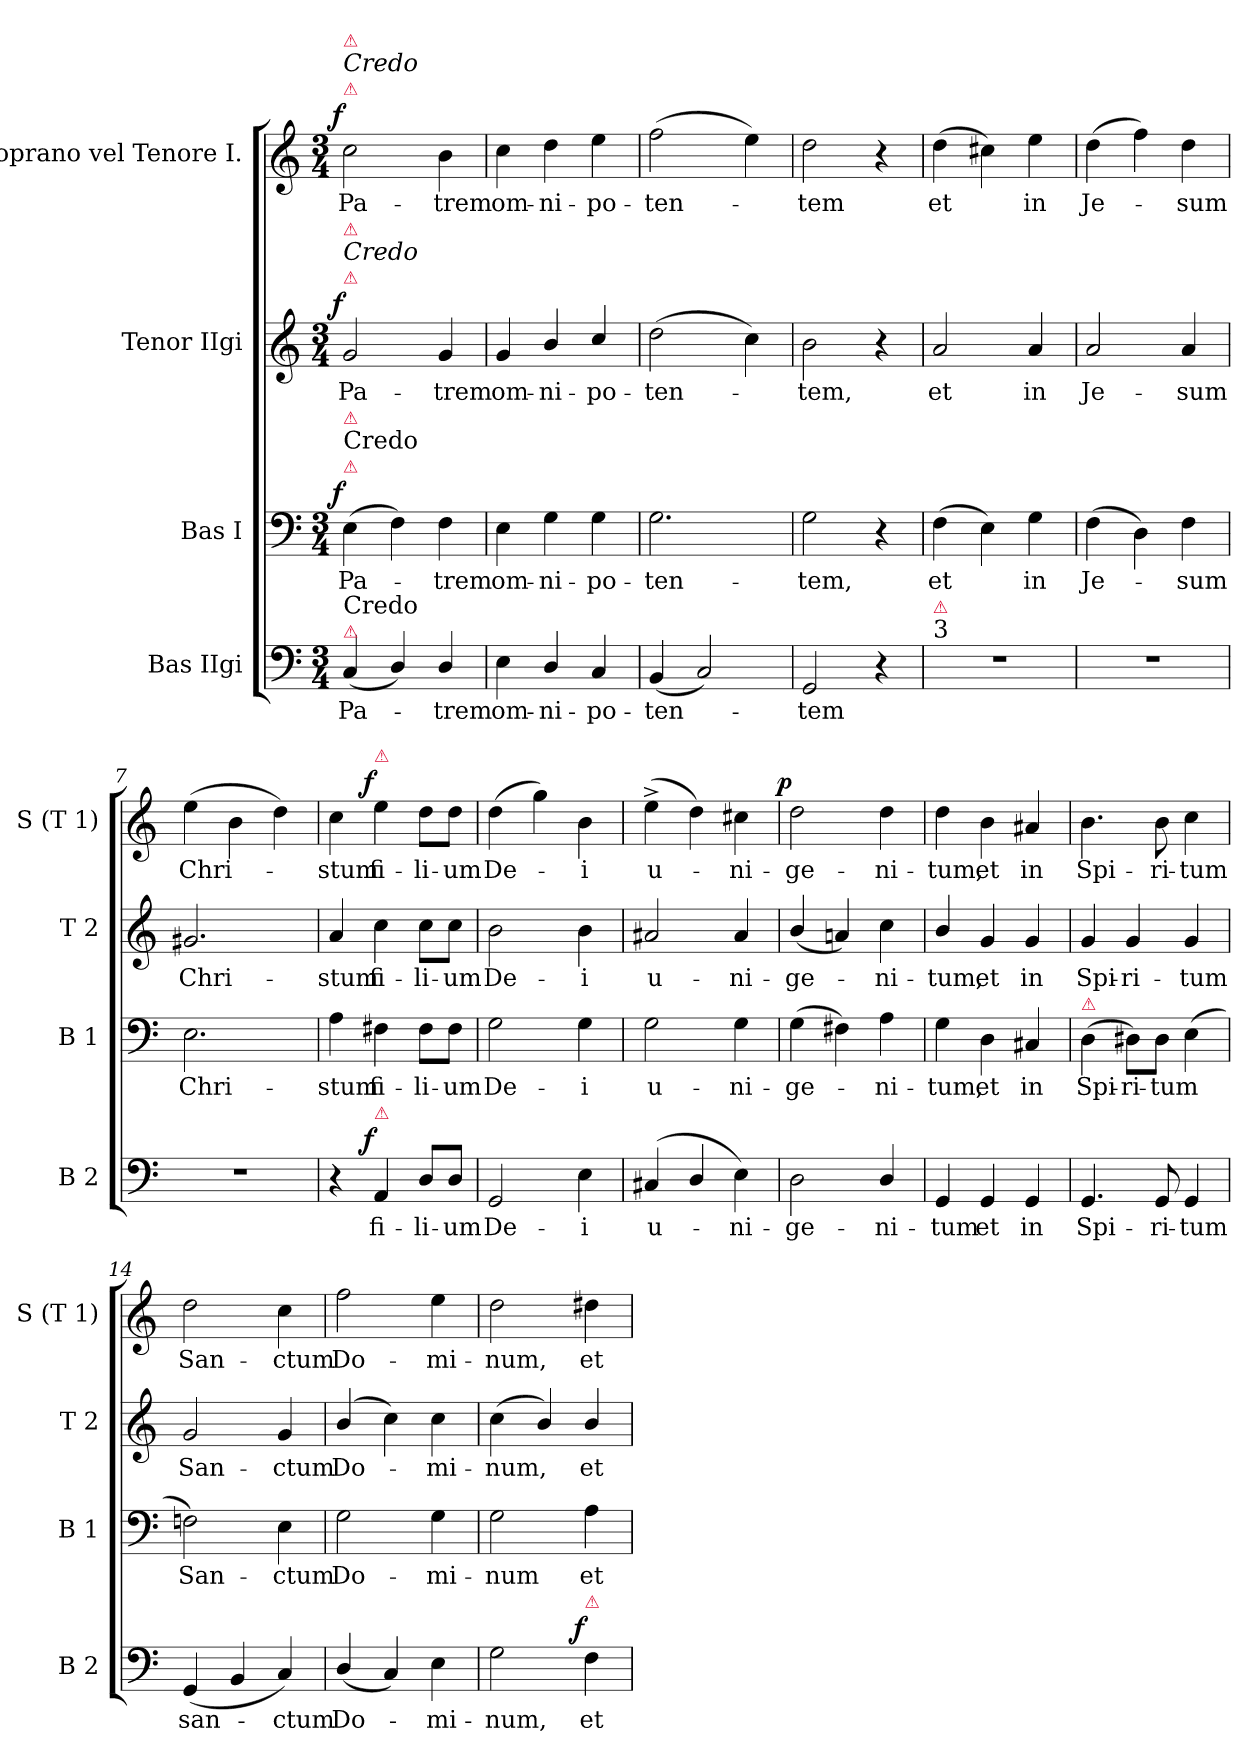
**kern	**text	**dynam	**kern	**text	**dynam	**kern	**text	**dynam	**kern	**text	**dynam
*part4	*part4	*part4	*part3	*part3	*part3	*part2	*part2	*part2	*part1	*part1	*part1
*staff4	*staff4	*staff4	*staff3	*staff3	*staff3	*staff2	*staff2	*staff2	*staff1	*staff1	*staff1
*I"Bas IIgi	*	*	*I"Bas I	*	*	*I"Tenor IIgi	*	*	*I"Soprano vel Tenore I.	*	*
*I'B 2	*	*	*I'B 1	*	*	*I'T 2	*	*	*I'S (T 1)	*	*
*clefF4	*	*	*clefF4	*	*	*clefG2	*	*	*clefG2	*	*
*k[]	*	*	*k[]	*	*	*k[]	*	*	*k[]	*	*
*C:	*	*	*C:	*	*	*C:	*	*	*C:	*	*
*M3/4	*	*	*M3/4	*	*	*M3/4	*	*	*M3/4	*	*
=1	=1	=1	=1	=1	=1	=1	=1	=1	=1	=1	=1
!	!	!	!	!	!	!	!	!	!LO:TX:a:color=crimson:t=⚠	!	!
!	!	!	!	!	!	!	!	!	!LO:TX:a:i:t=Credo	!	!
!	!	!	!	!	!	!	!	!	!LO:TX:a:color=crimson:t=⚠	!	!
!	!	!	!	!	!	!LO:TX:a:color=crimson:t=⚠	!	!	!	!	!
!	!	!	!	!	!	!LO:TX:a:i:t=Credo	!	!	!	!	!
!	!	!	!	!	!	!LO:TX:a:color=crimson:t=⚠	!	!	!	!	!
!	!	!	!LO:TX:a:color=crimson:t=⚠	!	!	!	!	!	!	!	!
!	!	!	!LO:TX:a:t=Credo	!	!	!	!	!	!	!	!
!	!	!	!LO:TX:a:color=crimson:t=⚠	!	!	!	!	!	!	!	!
!LO:TX:a:color=crimson:t=⚠	!	!	!	!	!	!	!	!	!	!	!
!LO:TX:a:t=Credo	!	!	!	!	!	!	!	!	!	!	!
!	!	!	!	!	!LO:DY:a:rj	!	!	!LO:DY:a:rj	!	!	!LO:DY:a:rj
(<4C/	Pa-	.	(>4E\	Pa-	f	2g/	Pa-	f	2cc\	Pa-	f
4D/)	.	.	4F\)	.	.	.	.	.	.	.	.
4D/	-trem	.	4F\	-trem	.	4g/	-trem	.	4b\	-trem	.
=2	=2	=2	=2	=2	=2	=2	=2	=2	=2	=2	=2
4E\	om-	.	4E\	om-	.	4g/	om-	.	4cc\	om-	.
4D/	-ni-	.	4G\	-ni-	.	4b/	-ni-	.	4dd\	-ni-	.
4C/	-po-	.	4G\	-po-	.	4cc/	-po-	.	4ee\	-po-	.
=3	=3	=3	=3	=3	=3	=3	=3	=3	=3	=3	=3
(<4BB/	-ten-	.	2.G\	-ten-	.	(>2dd\	-ten-	.	(>2ff\	-ten-	.
2C/)	.	.	.	.	.	.	.	.	.	.	.
.	.	.	.	.	.	4cc\)	.	.	4ee\)	.	.
=4	=4	=4	=4	=4	=4	=4	=4	=4	=4	=4	=4
2GG/	-tem	.	2G\	-tem,	.	2b\	-tem,	.	2dd\	-tem	.
4r	.	.	4r	.	.	4r	.	.	4r	.	.
=5	=5	=5	=5	=5	=5	=5	=5	=5	=5	=5	=5
!LO:TX:a:t=3	!	!	!	!	!	!	!	!	!	!	!
!LO:TX:a:color=crimson:t=⚠	!	!	!	!	!	!	!	!	!	!	!
2.r	.	.	(>4F\	et	.	2a/	et	.	(>4dd\	et	.
.	.	.	4E\)	.	.	.	.	.	4cc#X\)	.	.
.	.	.	4G\	in	.	4a/	in	.	4ee\	in	.
=6	=6	=6	=6	=6	=6	=6	=6	=6	=6	=6	=6
2.r	.	.	(>4F\	Je-	.	2a/	Je-	.	(>4dd\	Je-	.
.	.	.	4D\)	.	.	.	.	.	4ff\)	.	.
.	.	.	4F\	-sum	.	4a/	-sum	.	4dd\	-sum	.
=7	=7	=7	=7	=7	=7	=7	=7	=7	=7	=7	=7
2.r	.	.	2.E\	Chri-	.	2.g#X/	Chri-	.	(>4ee\	Chri-	.
.	.	.	.	.	.	.	.	.	4b\	.	.
.	.	.	.	.	.	.	.	.	4dd\)	.	.
=8	=8	=8	=8	=8	=8	=8	=8	=8	=8	=8	=8
4r	.	.	4A\	-stum	.	4a/	-stum	.	4cc\	-stum	.
!	!	!	!	!	!	!	!	!	!LO:TX:a:color=crimson:t=⚠	!	!
!LO:TX:a:color=crimson:t=⚠	!	!	!	!	!	!	!	!	!	!	!
!	!	!LO:DY:a:rj	!	!	!	!	!	!	!	!	!LO:DY:a:rj
4AA/	fi-	f	4F#X\	fi-	.	4cc\	fi-	.	4ee\	fi-	f
8D/L	-li-	.	8F#\L	-li-	.	8cc\L	-li-	.	8dd\L	-li-	.
8D/J	-um	.	8F#\J	-um	.	8cc\J	-um	.	8dd\J	-um	.
=9	=9	=9	=9	=9	=9	=9	=9	=9	=9	=9	=9
2GG/	De-	.	2G\	De-	.	2b\	De-	.	(>4dd\	De-	.
.	.	.	.	.	.	.	.	.	4gg\)	.	.
4E\	-i	.	4G\	-i	.	4b\	-i	.	4b\	-i	.
=10	=10	=10	=10	=10	=10	=10	=10	=10	=10	=10	=10
(>4C#X/	u-	.	2G\	u-	.	2a#X/	u-	.	(>4ee^>\	u-	.
4D/	.	.	.	.	.	.	.	.	4dd\)	.	.
4E\)	-ni-	.	4G\	-ni-	.	4a#/	-ni-	.	4cc#X\	-ni-	.
=11	=11	=11	=11	=11	=11	=11	=11	=11	=11	=11	=11
!	!	!	!	!	!	!	!	!	!	!	!LO:DY:a:rj
2D\	-ge-	.	(>4G\	-ge-	.	(<4b/	-ge-	.	2dd\	-ge-	p.
.	.	.	4F#X\)	.	.	4an/)	.	.	.	.	.
4D/	-ni-	.	4A\	-ni-	.	4cc\	-ni-	.	4dd\	-ni-	.
=12	=12	=12	=12	=12	=12	=12	=12	=12	=12	=12	=12
4GG/	-tum	.	4G\	-tum,	.	4b/	-tum,	.	4dd\	-tum,	.
4GG/	et	.	4D\	et	.	4g/	et	.	4b\	et	.
4GG/	in	.	4C#X/	in	.	4g/	in	.	4a#X/	in	.
=13	=13	=13	=13	=13	=13	=13	=13	=13	=13	=13	=13
!	!	!	!LO:TX:a:color=crimson:t=⚠	!	!	!	!	!	!	!	!
4.GG/	Spi-	.	(>4D\	Spi-	.	4g/	Spi-	.	4.b\	Spi-	.
.	.	.	8D#X\L)	-ri-	.	4g/	-ri-	.	.	.	.
8GG/	-ri-	.	8D#\J	-tum	.	.	.	.	8b\	-ri-	.
4GG/	-tum	.	(>4E\	.	.	4g/	-tum	.	4cc\	-tum	.
=14	=14	=14	=14	=14	=14	=14	=14	=14	=14	=14	=14
(>4GG/	san-	.	2Fn\)	San-	.	2g/	San-	.	2dd\	San-	.
4BB/	.	.	.	.	.	.	.	.	.	.	.
4C/)	-ctum	.	4E\	-ctum	.	4g/	-ctum	.	4cc\	-ctum	.
=15	=15	=15	=15	=15	=15	=15	=15	=15	=15	=15	=15
(<4D/	Do-	.	2G\	Do-	.	(>4b/	Do-	.	2ff\	Do-	.
4C/)	.	.	.	.	.	4cc\)	.	.	.	.	.
4E\	-mi-	.	4G\	-mi-	.	4cc\	-mi-	.	4ee\	-mi-	.
=16	=16	=16	=16	=16	=16	=16	=16	=16	=16	=16	=16
2G\	-num,	.	2G\	-num	.	(>4cc\	-num,	.	2dd\	-num,	.
.	.	.	.	.	.	4b/)	.	.	.	.	.
!LO:TX:a:color=crimson:t=⚠	!	!	!	!	!	!	!	!	!	!	!
!	!	!LO:DY:a:rj	!	!	!	!	!	!	!	!	!
4F\	et	f	4A\	et	.	4b/	et	.	4dd#X\	et	.
=	=	=	=	=	=	=	=	=	=	=	=
*-	*-	*-	*-	*-	*-	*-	*-	*-	*-	*-	*-
